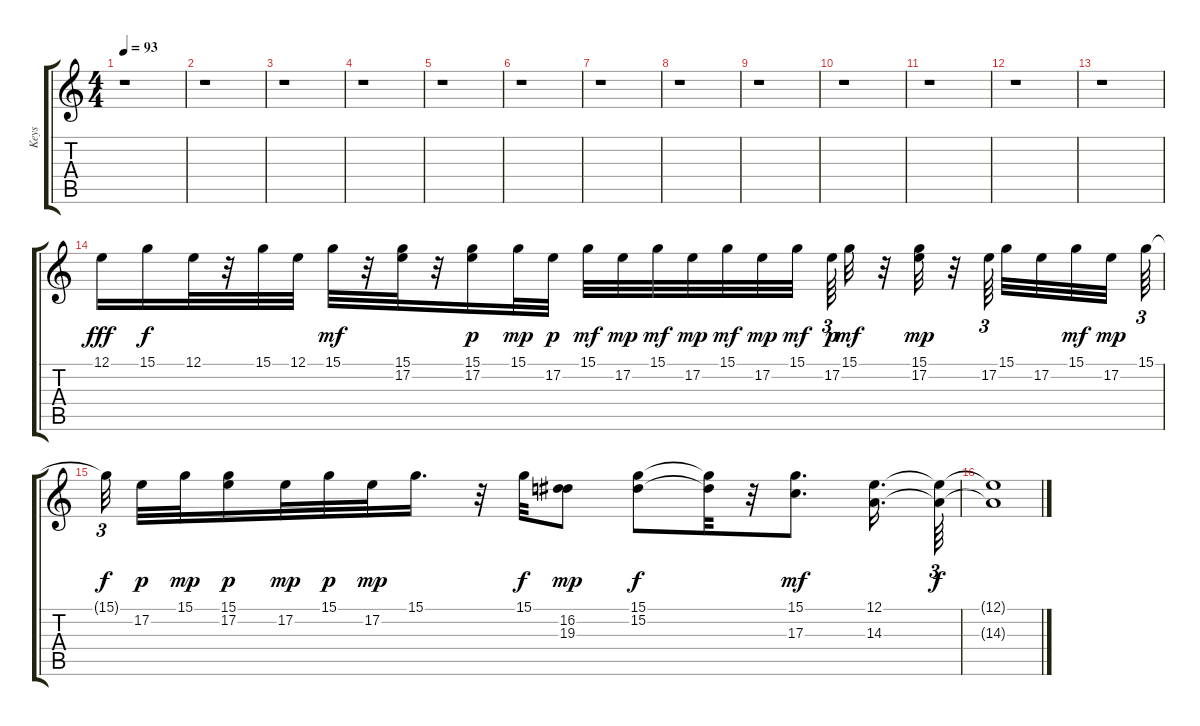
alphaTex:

\track ("Keys" "Keys") {instrument tangoaccordion}
\staff {score tabs}
\tuning (E4 B3 G3 D3 A2 E2) {hide}
\ts (4 4)
\tempo 93
\clef g2
\ks c
r.1{dy f} |
r.1 |
r.1 |
r.1 |
r.1 |
r.1 |
r.1 |
r.1 |
r.1 |
r.1 |
r.1 |
r.1 |
r.1 |
12.1.16{dy fff} 15.1.16{dy f} 12.1.32 r.32 15.1.32 12.1.32 15.1.32{dy mf} r.32 (15.1 17.2).32 r.32 (15.1 17.2).16{dy p} 15.1.32{dy mp} 17.2.32{dy p} 15.1.32{dy mf} 17.2.32{dy mp} 15.1.32{dy mf} 17.2.32{dy mp} 15.1.32{dy mf} 17.2.32{dy mp} 15.1.32{dy mf beam splitsecondary} 17.2.64{tu (3 2) dy p} 15.1.32{dy mf} r.32 (15.1 17.2).32{dy mp} r.32 17.2.64{tu (3 2) beam splitsecondary} 15.1.32 17.2.32 15.1.32{dy mf} 17.2.32{dy mp beam splitsecondary} 15.1.64{tu (3 2)} |
15.1{t}.32{tu (3 2) dy f beam splitsecondary} 17.2.32{dy p} 15.1.32{dy mp} (15.1 17.2).16{dy p} 17.2.32{dy mp} 15.1.32{dy p} 17.2.32{dy mp} 15.1.16{d} r.32 15.1.32{dy f} (16.2 19.3).8{dy mp} (15.1 15.2).8{dy f} (15.1{t} 15.2{t}).32 r.32 (15.1 17.3).8{d dy mf} (12.1 14.3).16{d} (12.1{t} 14.3{t}).64{tu (3 2) dy f} |
(12.1{t} 14.3{t}).1
